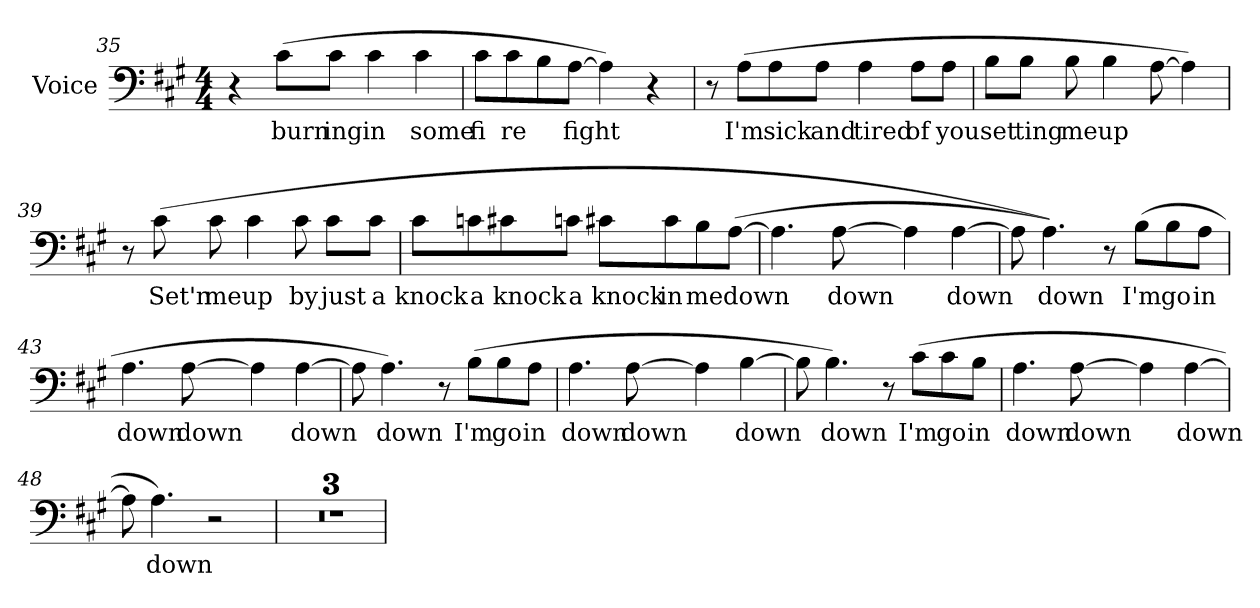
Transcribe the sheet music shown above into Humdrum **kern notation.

**kern	**text
*part1	*part1
*staff1	*staff1
*I"Voice	*
*I'Voice	*
*clefF4	*
*k[f#c#g#]	*
*A:	*
*M4/4	*
=35	=35
4r	.
!	!LO:LY:b:color=#000000
(8c#i\L	burn
!	!LO:LY:b:color=#000000
8c#i\J	ing
!	!LO:LY:b:color=#000000
4c#i\	in
!	!LO:LY:b:color=#000000
4c#i\	some
=36	=36
!	!LO:LY:b:color=#000000
8c#i\L	fi
!	!LO:LY:b:color=#000000
8c#i\	re
8Bi\	.
!	!LO:LY:b:color=#000000
[8Ai\J	fight
4Ai\])	.
4r	.
!!LO:LB:g=z
=37	=37
8r	.
!	!LO:LY:b:color=#000000
(8Ai\L	I'm
!	!LO:LY:b:color=#000000
8Ai\	sick
!	!LO:LY:b:color=#000000
8Ai\J	and
!	!LO:LY:b:color=#000000
4Ai\	tired
!	!LO:LY:b:color=#000000
8Ai\L	of
!	!LO:LY:b:color=#000000
8Ai\J	you
=38	=38
!	!LO:LY:b:color=#000000
8Bi\L	set
!	!LO:LY:b:color=#000000
8Bi\J	ting
!	!LO:LY:b:color=#000000
8Bi\	me
!	!LO:LY:b:color=#000000
4Bi\	up
[8Ai\	.
4Ai\])	.
=39	=39
8r	.
!	!LO:LY:b:color=#000000
(8c#i\	Set'n
!	!LO:LY:b:color=#000000
8c#i\	me
!	!LO:LY:b:color=#000000
4c#i\	up
!	!LO:LY:b:color=#000000
8c#i\	by
!	!LO:LY:b:color=#000000
8c#i\L	just
!	!LO:LY:b:color=#000000
8c#i\J	a
!!LO:PB:g=z
=40	=40
!	!LO:LY:b:color=#000000
8c#i\L	knock
!	!LO:LY:b:color=#000000
8cni\	a
!	!LO:LY:b:color=#000000
8c#Xi\	knock
!	!LO:LY:b:color=#000000
8cni\J	a
!	!LO:LY:b:color=#000000
8c#Xi\L	knock
!	!LO:LY:b:color=#000000
8c#i\	in
!	!LO:LY:b:color=#000000
8Bi\	me
!	!LO:LY:b:color=#000000
([8Ai\J	down
=41	=41
4.Ai\]	.
!	!LO:LY:b:color=#000000
[8Ai\	down
4Ai\]	.
!	!LO:LY:b:color=#000000
[4Ai\	down
=42	=42
8Ai\]	.
!	!LO:LY:b:color=#000000
4.Ai\))	down
8r	.
!	!LO:LY:b:color=#000000
(8Bi\L	I'm
!	!LO:LY:b:color=#000000
8Bi\	go
!	!LO:LY:b:color=#000000
8Ai\J	in
=43	=43
!	!LO:LY:b:color=#000000
4.Ai\	down
!	!LO:LY:b:color=#000000
[8Ai\	down
4Ai\]	.
!	!LO:LY:b:color=#000000
[4Ai\	down
!!LO:LB:g=z
=44	=44
8Ai\]	.
!	!LO:LY:b:color=#000000
4.Ai\)	down
8r	.
!	!LO:LY:b:color=#000000
(8Bi\L	I'm
!	!LO:LY:b:color=#000000
8Bi\	go
!	!LO:LY:b:color=#000000
8Ai\J	in
=45	=45
!	!LO:LY:b:color=#000000
4.Ai\	down
!	!LO:LY:b:color=#000000
[8Ai\	down
4Ai\]	.
!	!LO:LY:b:color=#000000
[4Bi\	down
=46	=46
8Bi\]	.
!	!LO:LY:b:color=#000000
4.Bi\)	down
8r	.
!	!LO:LY:b:color=#000000
(8c#i\L	I'm
!	!LO:LY:b:color=#000000
8c#i\	go
!	!LO:LY:b:color=#000000
8Bi\J	in
=47	=47
!	!LO:LY:b:color=#000000
4.Ai\	down
!	!LO:LY:b:color=#000000
[8Ai\	down
4Ai\]	.
!	!LO:LY:b:color=#000000
[4Ai\	down
=48	=48
8Ai\]	.
!	!LO:LY:b:color=#000000
4.Ai\)	down
2r	.
!!LO:LB:g=z
=49	=49
1r	.
=50	=50
1r	.
=51	=51
1r	.
=	=
*-	*-
